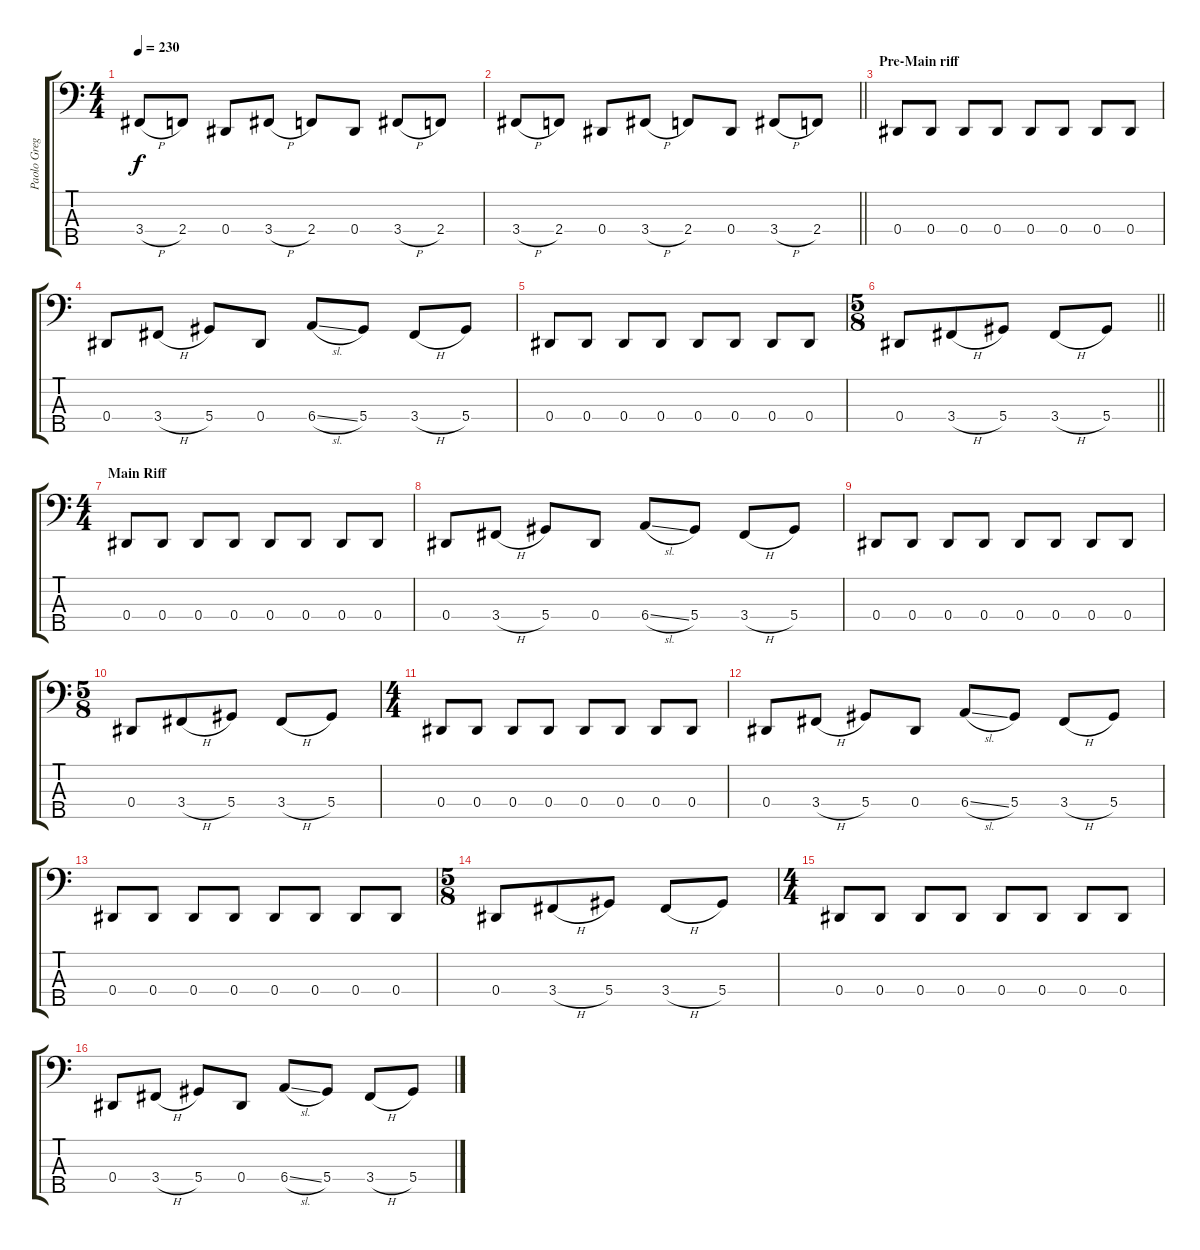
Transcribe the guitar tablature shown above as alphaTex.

\track ("Paolo Gregoletto (Bass Guitar)" "Paolo Greg") {instrument electricbasspick}
\staff {score tabs}
\tuning (Gb2 Db2 Ab1 Eb1 Bb0) {hide}
\ts (4 4)
\tempo 230
\clef f4
\ks c
3.4{h}.8{dy f} 2.4.8 0.4.8 3.4{h}.8 2.4.8 0.4.8 3.4{h}.8 2.4.8 |
\barLineRight lightlight
3.4{h}.8 2.4.8 0.4.8 3.4{h}.8 2.4.8 0.4.8 3.4{h}.8 2.4.8 |
\section ("" "Pre-Main riff")
0.4.8 0.4.8 0.4.8 0.4.8 0.4.8 0.4.8 0.4.8 0.4.8 |
0.4.8 3.4{h}.8 5.4.8 0.4.8 6.4{sl}.8 5.4.8 3.4{h}.8 5.4.8 |
0.4.8 0.4.8 0.4.8 0.4.8 0.4.8 0.4.8 0.4.8 0.4.8 |
\ts (5 8)
\barLineRight lightlight
0.4.8 3.4{h}.8 5.4.8 3.4{h}.8 5.4.8 |
\ts (4 4)
\section ("" "Main Riff")
0.4.8 0.4.8 0.4.8 0.4.8 0.4.8 0.4.8 0.4.8 0.4.8 |
0.4.8 3.4{h}.8 5.4.8 0.4.8 6.4{sl}.8 5.4.8 3.4{h}.8 5.4.8 |
0.4.8 0.4.8 0.4.8 0.4.8 0.4.8 0.4.8 0.4.8 0.4.8 |
\ts (5 8)
0.4.8 3.4{h}.8 5.4.8 3.4{h}.8 5.4.8 |
\ts (4 4)
0.4.8 0.4.8 0.4.8 0.4.8 0.4.8 0.4.8 0.4.8 0.4.8 |
0.4.8 3.4{h}.8 5.4.8 0.4.8 6.4{sl}.8 5.4.8 3.4{h}.8 5.4.8 |
0.4.8 0.4.8 0.4.8 0.4.8 0.4.8 0.4.8 0.4.8 0.4.8 |
\ts (5 8)
0.4.8 3.4{h}.8 5.4.8 3.4{h}.8 5.4.8 |
\ts (4 4)
0.4.8 0.4.8 0.4.8 0.4.8 0.4.8 0.4.8 0.4.8 0.4.8 |
0.4.8 3.4{h}.8 5.4.8 0.4.8 6.4{sl}.8 5.4.8 3.4{h}.8 5.4.8
